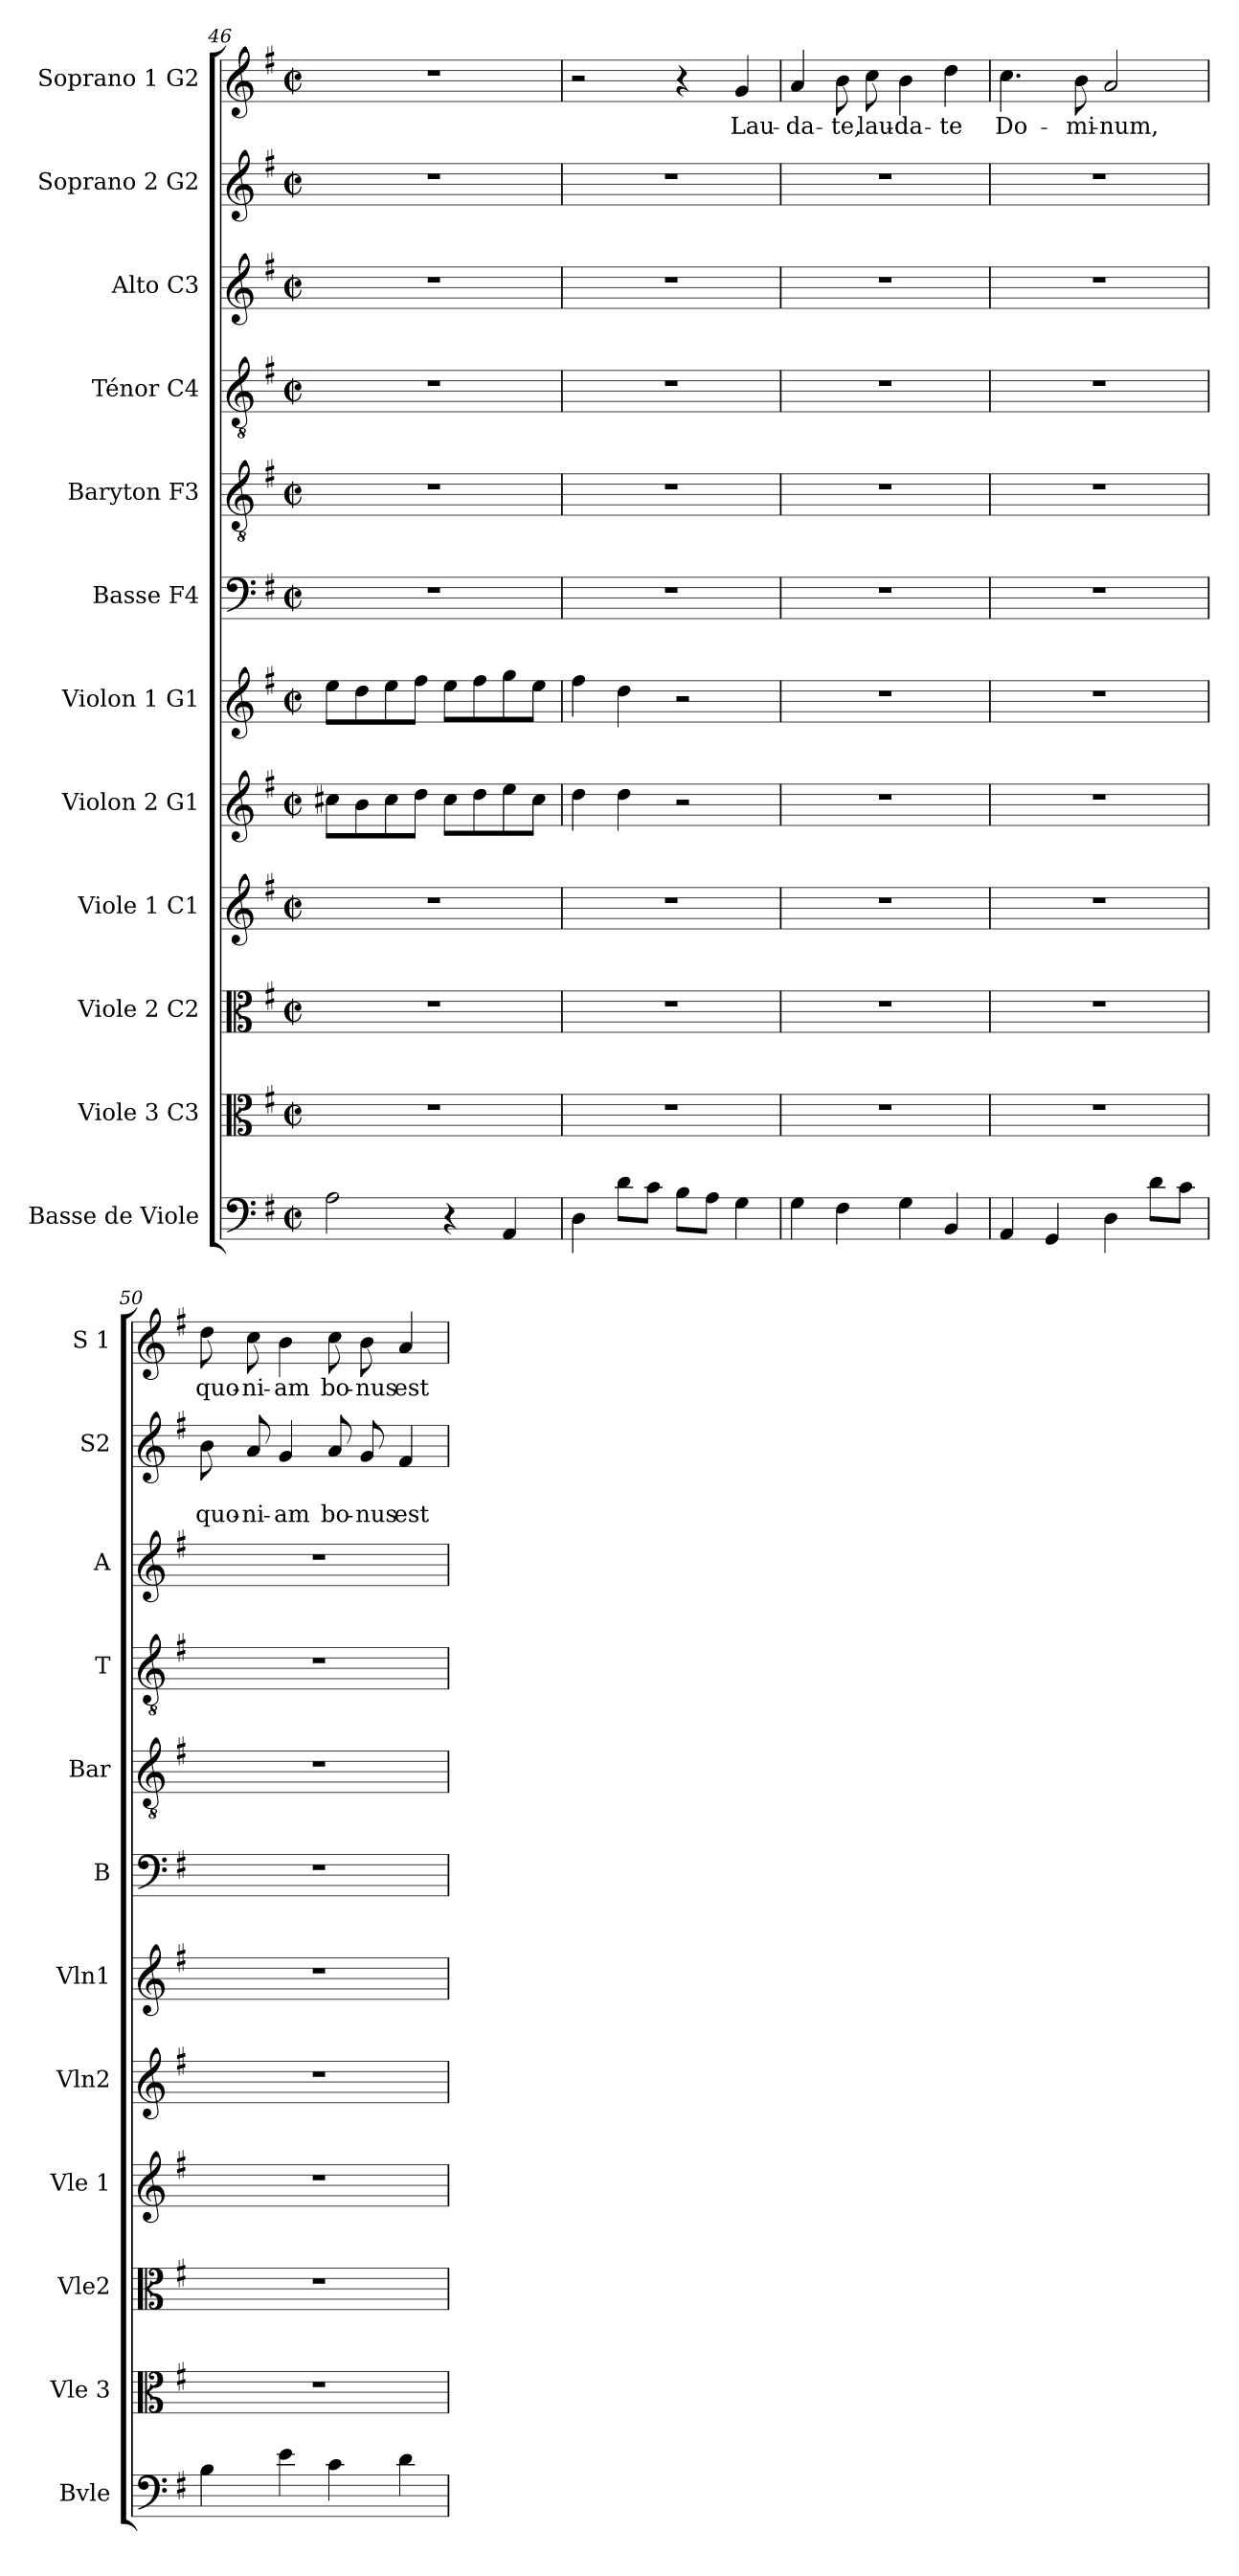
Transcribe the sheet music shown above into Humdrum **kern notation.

**kern	**kern	**kern	**kern	**kern	**kern	**kern	**kern	**kern	**kern	**kern	**text	**text	**kern	**text
*part12	*part11	*part10	*part9	*part8	*part7	*part6	*part5	*part4	*part3	*part2	*part2	*part2	*part1	*part1
*staff12	*staff11	*staff10	*staff9	*staff8	*staff7	*staff6	*staff5	*staff4	*staff3	*staff2	*staff2	*staff2	*staff1	*staff1
*I"Basse de Viole	*I"Viole 3 C3	*I"Viole 2 C2	*I"Viole 1 C1	*I"Violon 2 G1	*I"Violon 1 G1	*I"Basse F4	*I"Baryton F3	*I"Ténor C4	*I"Alto C3	*I"Soprano 2 G2	*	*	*I"Soprano 1 G2	*
*I'Bvle	*I'Vle 3	*I'Vle2	*I'Vle 1	*I'Vln2	*I'Vln1	*I'B	*I'Bar	*I'T	*I'A	*I'S2	*	*	*I'S 1	*
*clefF4	*clefC3	*clefC3	*clefG2	*clefG2	*clefG2	*clefF4	*clefGv2	*clefGv2	*clefG2	*clefG2	*	*	*clefG2	*
*ITrd7c12	*	*	*	*	*	*	*	*	*	*	*	*	*	*
*k[f#]	*k[f#]	*k[f#]	*k[f#]	*k[f#]	*k[f#]	*k[f#]	*k[f#]	*k[f#]	*k[f#]	*k[f#]	*	*	*k[f#]	*
*G:	*G:	*G:	*G:	*G:	*G:	*G:	*G:	*G:	*G:	*G:	*	*	*G:	*
*M2/2	*M2/2	*M2/2	*M2/2	*M2/2	*M2/2	*M2/2	*M2/2	*M2/2	*M2/2	*M2/2	*	*	*M2/2	*
*met(c|)	*met(c|)	*met(c|)	*met(c|)	*met(c|)	*met(c|)	*met(c|)	*met(c|)	*met(c|)	*met(c|)	*met(c|)	*	*	*met(c|)	*
=46	=46	=46	=46	=46	=46	=46	=46	=46	=46	=46	=46	=46	=46	=46
2AA\	1r	1r	1r	8cc#X\L	8ee\L	1r	1r	1r	1r	1r	.	.	1r	.
.	.	.	.	8b\	8dd\	.	.	.	.	.	.	.	.	.
.	.	.	.	8cc#\	8ee\	.	.	.	.	.	.	.	.	.
.	.	.	.	8dd\J	8ff#\J	.	.	.	.	.	.	.	.	.
4r	.	.	.	8cc#\L	8ee\L	.	.	.	.	.	.	.	.	.
.	.	.	.	8dd\	8ff#\	.	.	.	.	.	.	.	.	.
4AAA/	.	.	.	8ee\	8gg\	.	.	.	.	.	.	.	.	.
.	.	.	.	8cc#\J	8ee\J	.	.	.	.	.	.	.	.	.
=47	=47	=47	=47	=47	=47	=47	=47	=47	=47	=47	=47	=47	=47	=47
4DD\	1r	1r	1r	4dd\	4ff#\	1r	1r	1r	1r	1r	.	.	2r	.
8D\L	.	.	.	4dd\	4dd\	.	.	.	.	.	.	.	.	.
8C\J	.	.	.	.	.	.	.	.	.	.	.	.	.	.
8BB\L	.	.	.	2r	2r	.	.	.	.	.	.	.	4r	.
8AA\J	.	.	.	.	.	.	.	.	.	.	.	.	.	.
!	!	!	!	!	!	!	!	!	!	!	!	!	!	!LO:LY:b
4GG\	.	.	.	.	.	.	.	.	.	.	.	.	4g/	Lau-
=48	=48	=48	=48	=48	=48	=48	=48	=48	=48	=48	=48	=48	=48	=48
!	!	!	!	!	!	!	!	!	!	!	!	!	!	!LO:LY:b
4GG\	1r	1r	1r	1r	1r	1r	1r	1r	1r	1r	.	.	4a/	-da-
!	!	!	!	!	!	!	!	!	!	!	!	!	!	!LO:LY:b:rj
4FF#\	.	.	.	.	.	.	.	.	.	.	.	.	8b\	-te,
!	!	!	!	!	!	!	!	!	!	!	!	!	!	!LO:LY:b
.	.	.	.	.	.	.	.	.	.	.	.	.	8cc\	lau-
!	!	!	!	!	!	!	!	!	!	!	!	!	!	!LO:LY:b
4GG\	.	.	.	.	.	.	.	.	.	.	.	.	4b\	-da-
!	!	!	!	!	!	!	!	!	!	!	!	!	!	!LO:LY:b:rj
4BBB/	.	.	.	.	.	.	.	.	.	.	.	.	4dd\	-te
!!LO:LB:g=z
=49	=49	=49	=49	=49	=49	=49	=49	=49	=49	=49	=49	=49	=49	=49
!	!	!	!	!	!	!	!	!	!	!	!	!	!	!LO:LY:b
4AAA/	1r	1r	1r	1r	1r	1r	1r	1r	1r	1r	.	.	4.cc\	Do-
4GGG/	.	.	.	.	.	.	.	.	.	.	.	.	.	.
!	!	!	!	!	!	!	!	!	!	!	!	!	!	!LO:LY:b
.	.	.	.	.	.	.	.	.	.	.	.	.	8b\	-mi-
!	!	!	!	!	!	!	!	!	!	!	!	!	!	!LO:LY:b:rj
4DD\	.	.	.	.	.	.	.	.	.	.	.	.	2a/	-num,
8D\L	.	.	.	.	.	.	.	.	.	.	.	.	.	.
8C\J	.	.	.	.	.	.	.	.	.	.	.	.	.	.
=50	=50	=50	=50	=50	=50	=50	=50	=50	=50	=50	=50	=50	=50	=50
!	!	!	!	!	!	!	!	!	!	!	!	!LO:LY:b	!	!LO:LY:b
4BB\	1r	1r	1r	1r	1r	1r	1r	1r	1r	8b\	.	quo-	8dd\	quo-
!	!	!	!	!	!	!	!	!	!	!	!	!LO:LY:b	!	!LO:LY:b
.	.	.	.	.	.	.	.	.	.	8a/	.	-ni-	8cc\	-ni-
!	!	!	!	!	!	!	!	!	!	!	!	!LO:LY:b:rj	!	!LO:LY:b:rj
4E\	.	.	.	.	.	.	.	.	.	4g/	.	-am	4b\	-am
!	!	!	!	!	!	!	!	!	!	!	!	!LO:LY:b	!	!LO:LY:b
4C\	.	.	.	.	.	.	.	.	.	8a/	.	bo-	8cc\	bo-
!	!	!	!	!	!	!	!	!	!	!	!	!LO:LY:b:rj	!	!LO:LY:b:rj
.	.	.	.	.	.	.	.	.	.	8g/	.	-nus	8b\	-nus
!	!	!	!	!	!	!	!	!	!	!	!	!LO:LY:b	!	!LO:LY:b
4D\	.	.	.	.	.	.	.	.	.	4f#/	.	est	4a/	est
=	=	=	=	=	=	=	=	=	=	=	=	=	=	=
*-	*-	*-	*-	*-	*-	*-	*-	*-	*-	*-	*-	*-	*-	*-
